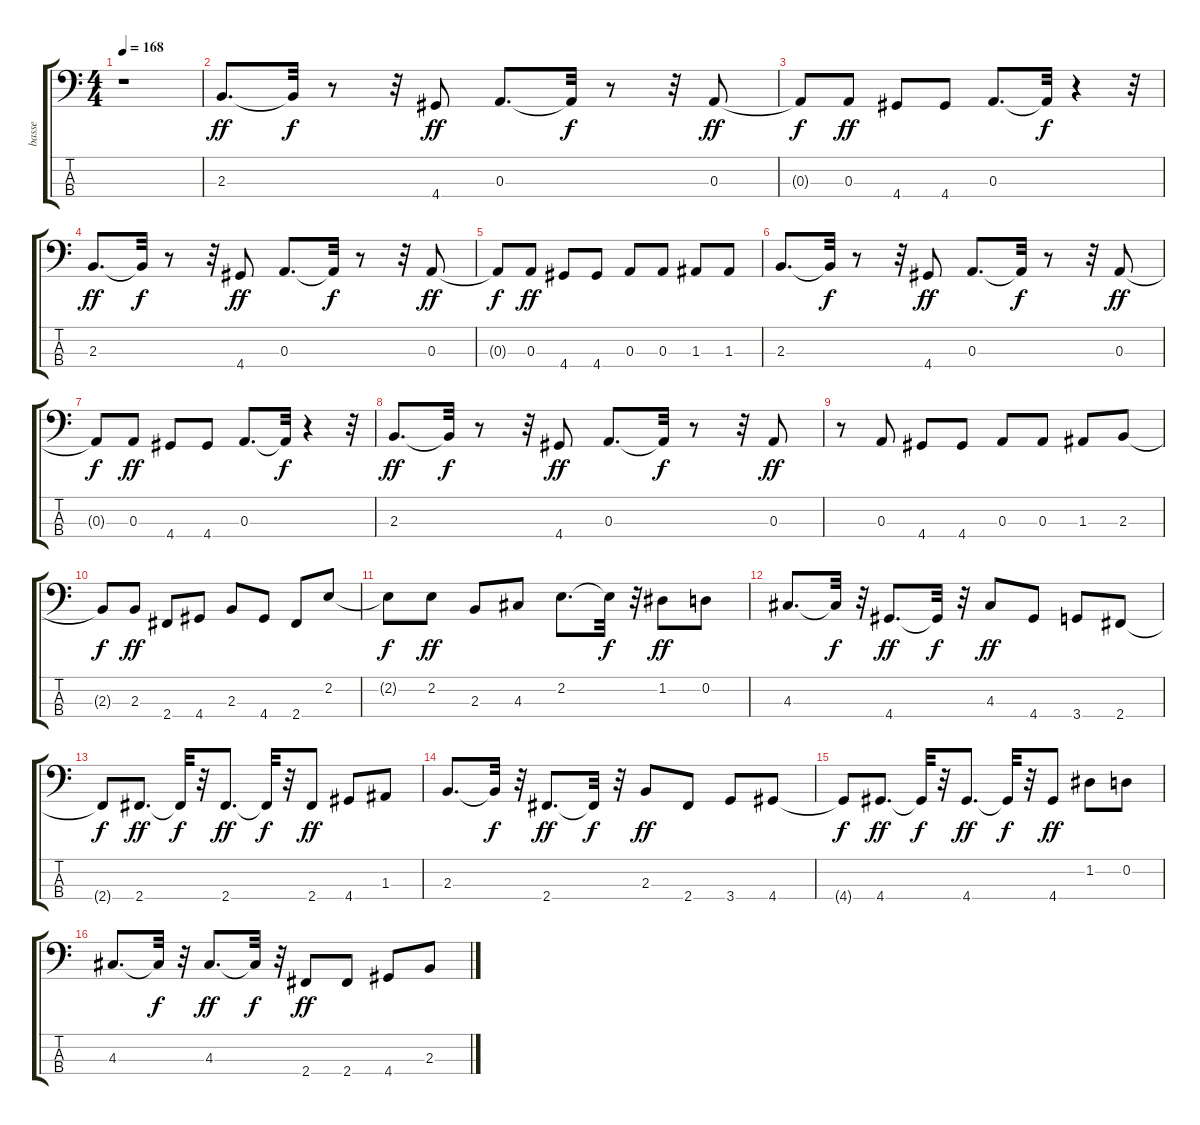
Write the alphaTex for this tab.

\track ("basse" "basse") {instrument electricbassfinger}
\staff {score tabs}
\tuning (G2 D2 A1 E1) {hide}
\ts (4 4)
\tempo 168
\clef f4
\ks c
r.1{dy ff instrument electricbassfinger} |
2.3.8{d} 2.3{t}.32{dy f} r.8 r.32 4.4.8{dy ff} 0.3.8{d} 0.3{t}.32{dy f} r.8 r.32 0.3.8{dy ff} |
0.3{t}.8{dy f} 0.3.8{dy ff} 4.4.8 4.4.8 0.3.8{d} 0.3{t}.32{dy f} r.4 r.32 |
2.3.8{d dy ff} 2.3{t}.32{dy f} r.8 r.32 4.4.8{dy ff} 0.3.8{d} 0.3{t}.32{dy f} r.8 r.32 0.3.8{dy ff} |
0.3{t}.8{dy f} 0.3.8{dy ff} 4.4.8 4.4.8 0.3.8 0.3.8 1.3.8 1.3.8 |
2.3.8{d} 2.3{t}.32{dy f} r.8 r.32 4.4.8{dy ff} 0.3.8{d} 0.3{t}.32{dy f} r.8 r.32 0.3.8{dy ff} |
0.3{t}.8{dy f} 0.3.8{dy ff} 4.4.8 4.4.8 0.3.8{d} 0.3{t}.32{dy f} r.4 r.32 |
2.3.8{d dy ff} 2.3{t}.32{dy f} r.8 r.32 4.4.8{dy ff} 0.3.8{d} 0.3{t}.32{dy f} r.8 r.32 0.3.8{dy ff} |
r.8 0.3.8 4.4.8 4.4.8 0.3.8 0.3.8 1.3.8 2.3.8 |
2.3{t}.8{dy f} 2.3.8{dy ff} 2.4.8 4.4.8 2.3.8 4.4.8 2.4.8 2.2.8 |
2.2{t}.8{dy f} 2.2.8{dy ff} 2.3.8 4.3.8 2.2.8{d} 2.2{t}.32{dy f} r.32 1.2.8{dy ff} 0.2.8 |
4.3.8{d} 4.3{t}.32{dy f} r.32 4.4.8{d dy ff} 4.4{t}.32{dy f} r.32 4.3.8{dy ff} 4.4.8 3.4.8 2.4.8 |
2.4{t}.8{dy f} 2.4.8{d dy ff} 2.4{t}.32{dy f} r.32 2.4.8{d dy ff} 2.4{t}.32{dy f} r.32 2.4.8{dy ff} 4.4.8 1.3.8 |
2.3.8{d} 2.3{t}.32{dy f} r.32 2.4.8{d dy ff} 2.4{t}.32{dy f} r.32 2.3.8{dy ff} 2.4.8 3.4.8 4.4.8 |
4.4{t}.8{dy f} 4.4.8{d dy ff} 4.4{t}.32{dy f} r.32 4.4.8{d dy ff} 4.4{t}.32{dy f} r.32 4.4.8{dy ff} 1.2.8 0.2.8 |
4.3.8{d} 4.3{t}.32{dy f} r.32 4.3.8{d dy ff} 4.3{t}.32{dy f} r.32 2.4.8{dy ff} 2.4.8 4.4.8 2.3.8
